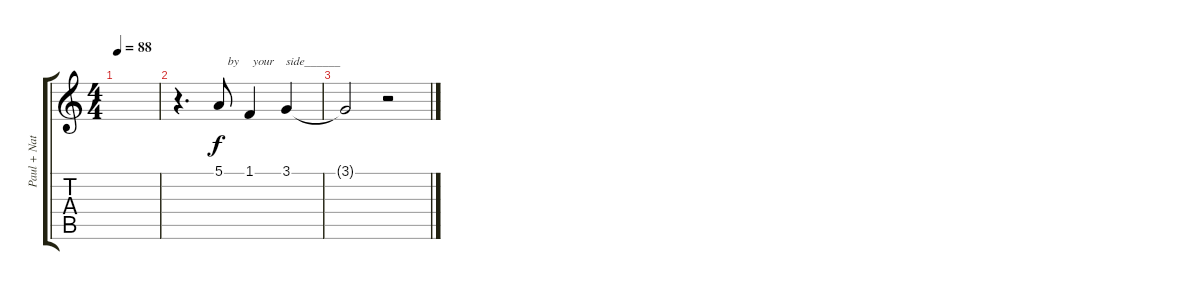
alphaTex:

\track ("Paul + Nate" "Paul + Nat") {instrument lead6voice}
\staff {score tabs}
\tuning (E4 B3 G3 D3 A2 E2) {hide}
\ts (4 4)
\tempo 88
\clef g2
\ks c
|
r.4{d} 5.1.8{txt "   by"} 1.1.4{txt " your"} 3.1.4{txt "side______"} |
3.1{t}.2 r.2
